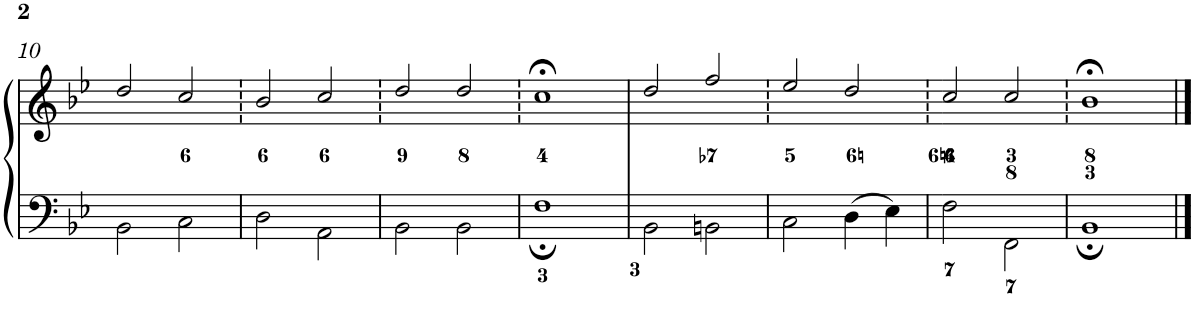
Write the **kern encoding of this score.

**kern	**kern
*part1	*part1
*staff2	*staff1
*I"Piano	*
*I'Pno.	*
!!LO:PB:g=z
*clefF4	*clefG2
*k[b-e-]	*k[b-e-]
*B-:	*B-:
*M4/4	*M4/4
*met(c)	*met(c)
=10	=10
2BB-\	2dd/
2C\	2cc/
=11	=11
2D\	2b-/
2AA\	2cc/
=12	=12
2BB-\	2dd/
2BB-\	2dd/
=13	=13
1F;	1cc;<
=14	=14
2BB-\	2dd/
2BBn\	2ff/
=15	=15
2C\	2ee-/
4D\	2dd/
4E-\	.
=16	=16
2F\	2cc/
2FF\	2cc/
=17	=17
1BB-;	1b-;<
==	==
*-	*-
